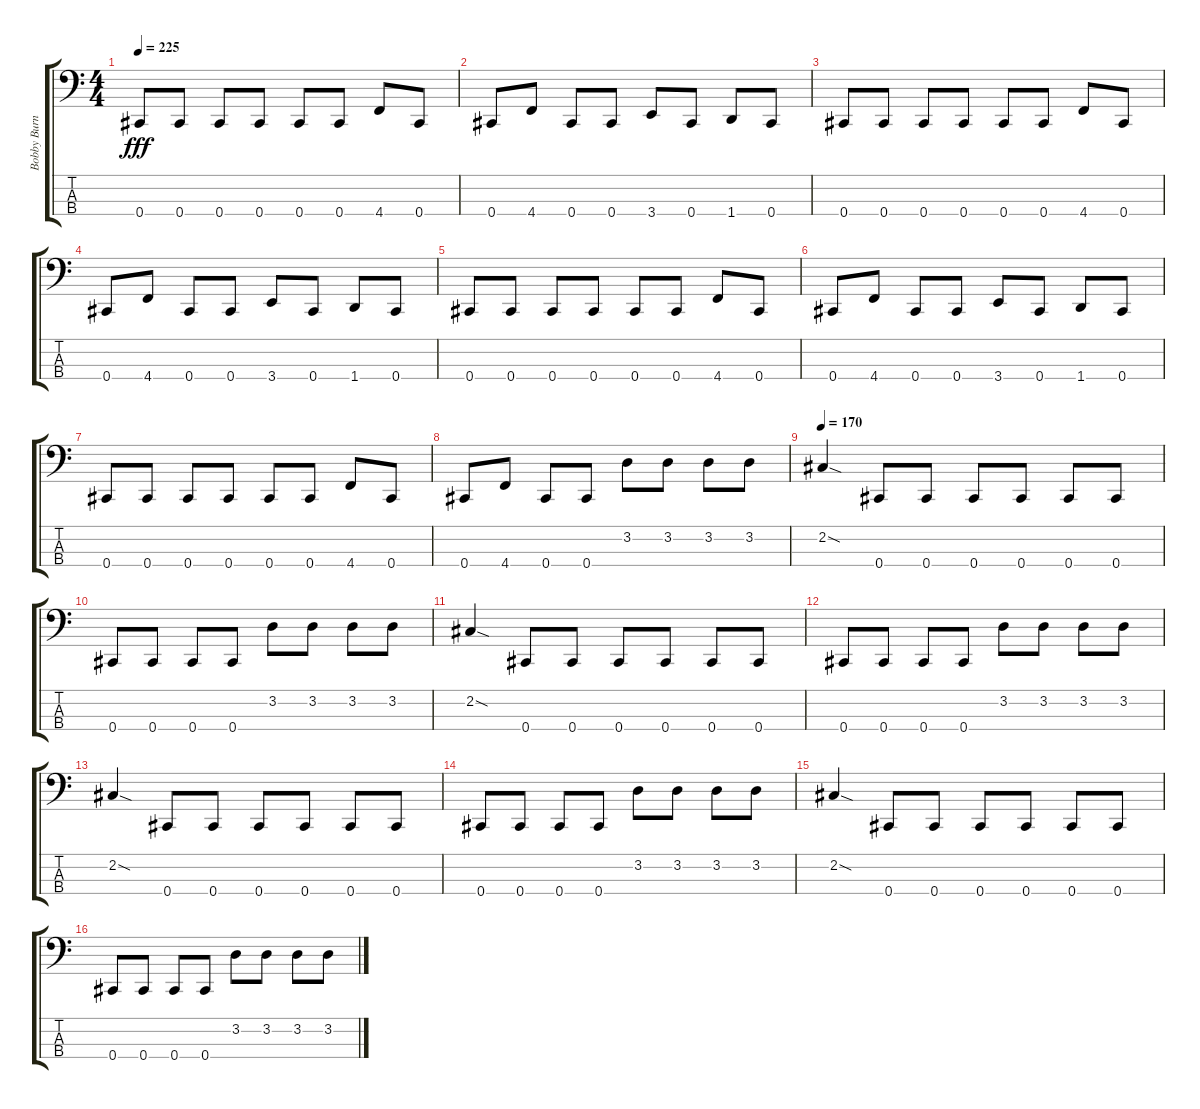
\track ("Bobby Burns" "Bobby Burn") {instrument electricbasspick}
\staff {score tabs}
\tuning (E2 B1 Gb1 Db1) {hide}
\ts (4 4)
\tempo 225
\clef f4
\ks c
0.4.8{dy fff} 0.4.8 0.4.8 0.4.8 0.4.8 0.4.8 4.4.8 0.4.8 |
0.4.8 4.4.8 0.4.8 0.4.8 3.4.8 0.4.8 1.4.8 0.4.8 |
0.4.8 0.4.8 0.4.8 0.4.8 0.4.8 0.4.8 4.4.8 0.4.8 |
0.4.8 4.4.8 0.4.8 0.4.8 3.4.8 0.4.8 1.4.8 0.4.8 |
0.4.8 0.4.8 0.4.8 0.4.8 0.4.8 0.4.8 4.4.8 0.4.8 |
0.4.8 4.4.8 0.4.8 0.4.8 3.4.8 0.4.8 1.4.8 0.4.8 |
0.4.8 0.4.8 0.4.8 0.4.8 0.4.8 0.4.8 4.4.8 0.4.8 |
0.4.8 4.4.8 0.4.8 0.4.8 3.2.8 3.2.8 3.2.8 3.2.8 |
\tempo 170
2.2{sod}.4 0.4.8 0.4.8 0.4.8 0.4.8 0.4.8 0.4.8 |
0.4.8 0.4.8 0.4.8 0.4.8 3.2.8 3.2.8 3.2.8 3.2.8 |
2.2{sod}.4 0.4.8 0.4.8 0.4.8 0.4.8 0.4.8 0.4.8 |
0.4.8 0.4.8 0.4.8 0.4.8 3.2.8 3.2.8 3.2.8 3.2.8 |
2.2{sod}.4 0.4.8 0.4.8 0.4.8 0.4.8 0.4.8 0.4.8 |
0.4.8 0.4.8 0.4.8 0.4.8 3.2.8 3.2.8 3.2.8 3.2.8 |
2.2{sod}.4 0.4.8 0.4.8 0.4.8 0.4.8 0.4.8 0.4.8 |
0.4.8 0.4.8 0.4.8 0.4.8 3.2.8 3.2.8 3.2.8 3.2.8
